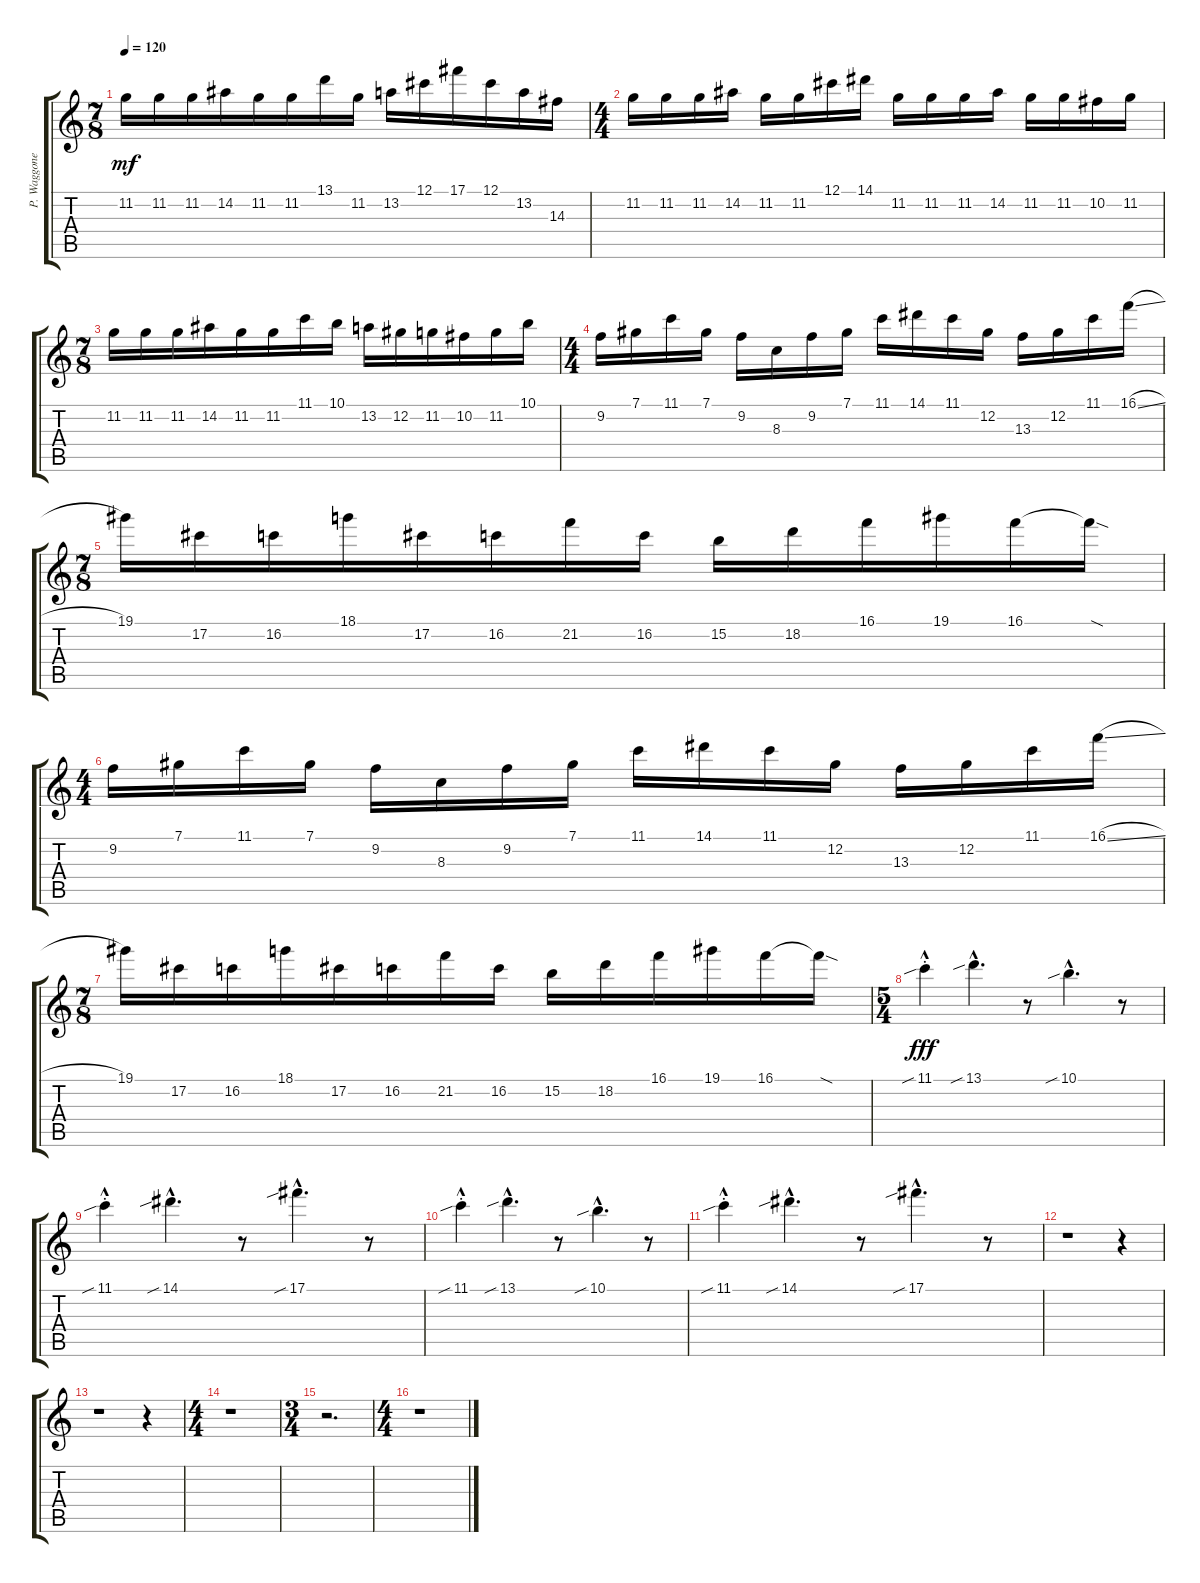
\track ("P. Waggoner Lead Gtr." "P. Waggone") {instrument distortionguitar}
\staff {score tabs}
\tuning (Db4 Ab3 E3 B2 Gb2 Db2) {hide}
\ts (7 8)
\tempo 120
\clef g2
\ks c
11.2.16{dy mf} 11.2.16 11.2.16 14.2.16 11.2.16 11.2.16 13.1.16 11.2.16 13.2.16 12.1.16 17.1.16 12.1.16 13.2.16 14.3.16 |
\ts (4 4)
11.2.16 11.2.16 11.2.16 14.2.16 11.2.16 11.2.16 12.1.16 14.1.16 11.2.16 11.2.16 11.2.16 14.2.16 11.2.16 11.2.16 10.2.16 11.2.16 |
\ts (7 8)
11.2.16 11.2.16 11.2.16 14.2.16 11.2.16 11.2.16 11.1.16 10.1.16 13.2.16 12.2.16 11.2.16 10.2.16 11.2.16 10.1.16 |
\ts (4 4)
9.2.16{balance 8} 7.1.16 11.1.16 7.1.16 9.2.16 8.3.16 9.2.16 7.1.16 11.1.16 14.1.16 11.1.16 12.2.16 13.3.16 12.2.16 11.1.16 16.1{sl}.16 |
\ts (7 8)
19.1.16 17.2.16 16.2.16 18.1.16 17.2.16 16.2.16 21.2.16 16.2.16 15.2.16 18.2.16 16.1.16 19.1.16 16.1.16 16.1{sod t}.16 |
\ts (4 4)
9.2.16 7.1.16 11.1.16 7.1.16 9.2.16 8.3.16 9.2.16 7.1.16 11.1.16 14.1.16 11.1.16 12.2.16 13.3.16 12.2.16 11.1.16 16.1{sl}.16 |
\ts (7 8)
19.1.16 17.2.16 16.2.16 18.1.16 17.2.16 16.2.16 21.2.16 16.2.16 15.2.16 18.2.16 16.1.16 19.1.16 16.1.16 16.1{sod t}.16 |
\ts (5 4)
11.1{sib hac st}.4{dy fff volume 16} 13.1{sib hac}.4{d} r.8 10.1{sib hac}.4{d} r.8 |
11.1{sib hac st}.4 14.1{sib hac}.4{d} r.8 17.1{sib hac}.4{d} r.8 |
11.1{sib hac st}.4 13.1{sib hac}.4{d} r.8 10.1{sib hac}.4{d} r.8 |
11.1{sib hac st}.4 14.1{sib hac}.4{d} r.8 17.1{sib hac}.4{d} r.8 |
r.1 r.4 |
r.1 r.4 |
\ts (4 4)
r.1 |
\ts (3 4)
r.2{d} |
\ts (4 4)
r.1
